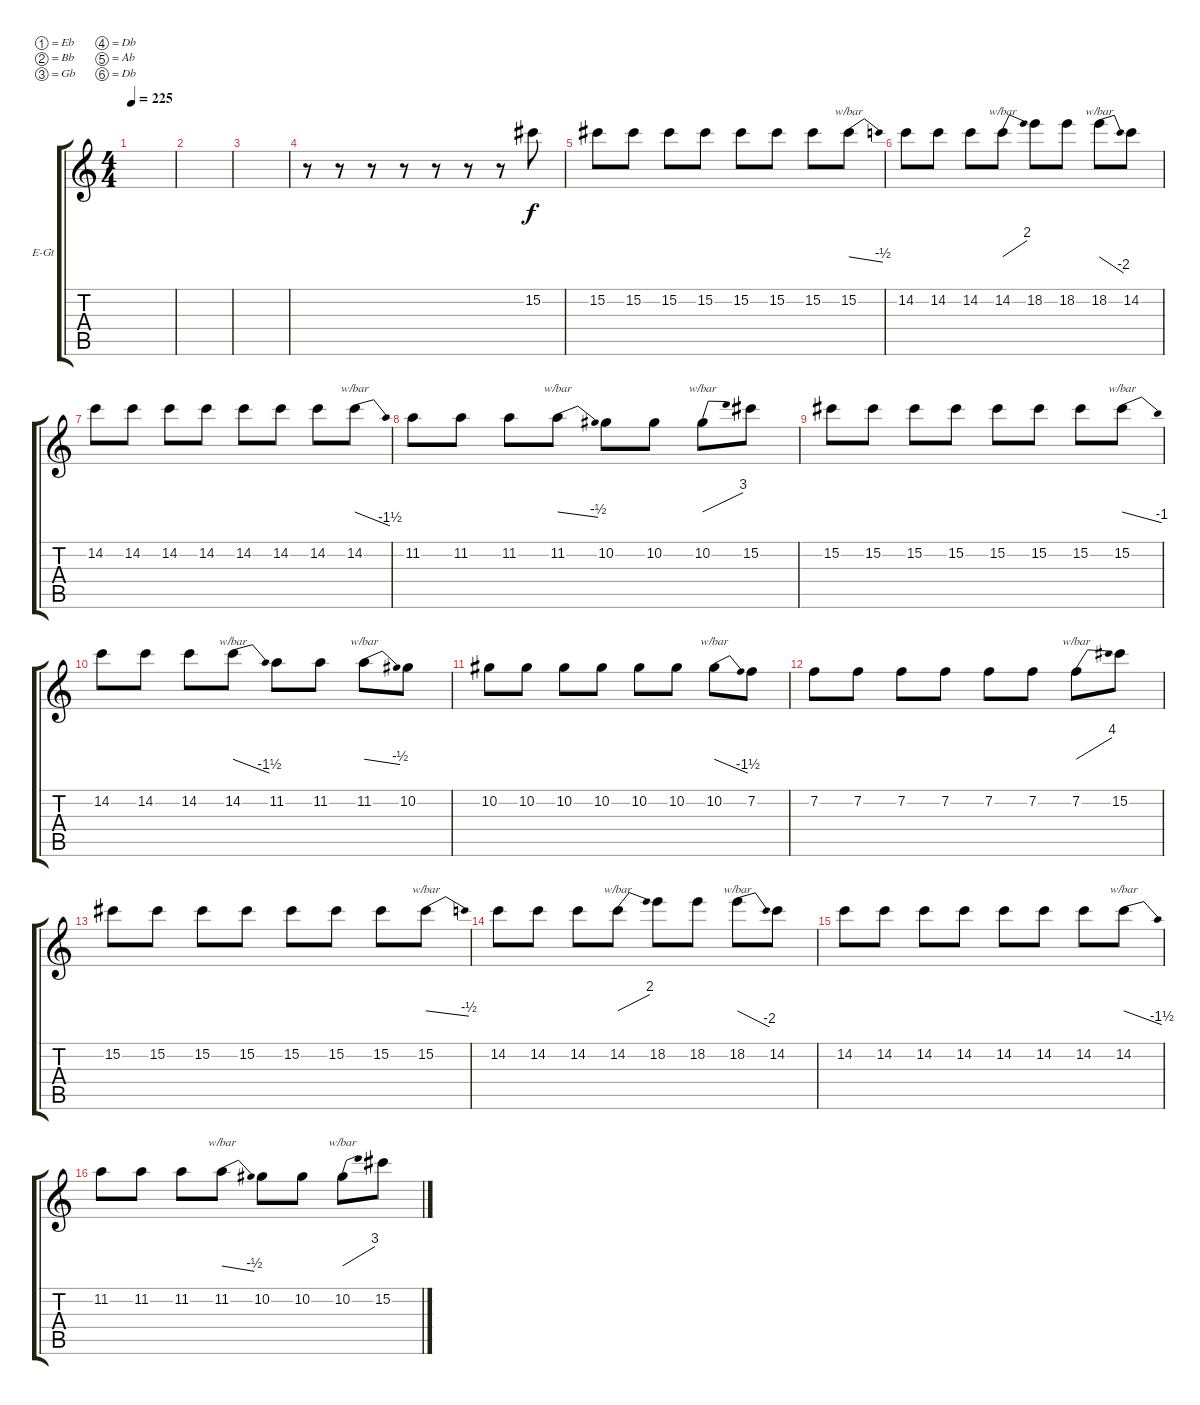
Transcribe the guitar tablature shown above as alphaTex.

\bracketExtendMode groupsimilarinstruments
\firstSystemTrackNameOrientation horizontal
\otherSystemsTrackNameOrientation horizontal
\track ("solo" "E-Gt") {instrument distortionguitar}
\staff {score tabs}
\tuning (Eb4 Bb3 Gb3 Db3 Ab2 Db2)
\ts (4 4)
\tempo 225
\clef g2
\ks c
|
|
|
r.8 r.8 r.8 r.8 r.8 r.8 r.8 15.2.8 |
15.2.8 15.2.8 15.2.8 15.2.8 15.2.8 15.2.8 15.2.8 15.2.8{tbe (dive default 0 0 60 -2)} |
14.2.8 14.2.8 14.2.8 14.2.8{tbe (dive default 0 0 60 8)} 18.2.8 18.2.8 18.2.8{tbe (dive default 0 0 60 -8)} 14.2.8 |
14.2.8 14.2.8 14.2.8 14.2.8 14.2.8 14.2.8 14.2.8 14.2.8{tbe (dive default 0 0 59.4 -6)} |
11.2.8 11.2.8 11.2.8 11.2.8{tbe (dive default 0 0 60 -2)} 10.2.8 10.2.8 10.2.8{tbe (dive default 0 0 60 12)} 15.2.8 |
15.2.8 15.2.8 15.2.8 15.2.8 15.2.8 15.2.8 15.2.8 15.2.8{tbe (dive default 0 0 60 -4)} |
14.2.8 14.2.8 14.2.8 14.2.8{tbe (dive default 0 0 60 -6)} 11.2.8 11.2.8 11.2.8{tbe (dive default 0 0 60 -2)} 10.2.8 |
10.2.8 10.2.8 10.2.8 10.2.8 10.2.8 10.2.8 10.2.8{tbe (dive default 0 0 60 -6)} 7.2.8 |
7.2.8 7.2.8 7.2.8 7.2.8 7.2.8 7.2.8 7.2.8{tbe (dive default 0 0 59.4 16)} 15.2.8 |
15.2.8 15.2.8 15.2.8 15.2.8 15.2.8 15.2.8 15.2.8 15.2.8{tbe (dive default 0 0 60 -2)} |
14.2.8 14.2.8 14.2.8 14.2.8{tbe (dive default 0 0 60 8)} 18.2.8 18.2.8 18.2.8{tbe (dive default 0 0 60 -8)} 14.2.8 |
14.2.8 14.2.8 14.2.8 14.2.8 14.2.8 14.2.8 14.2.8 14.2.8{tbe (dive default 0 0 59.4 -6)} |
11.2.8 11.2.8 11.2.8 11.2.8{tbe (dive default 0 0 60 -2)} 10.2.8 10.2.8 10.2.8{tbe (dive default 0 0 60 12)} 15.2.8
